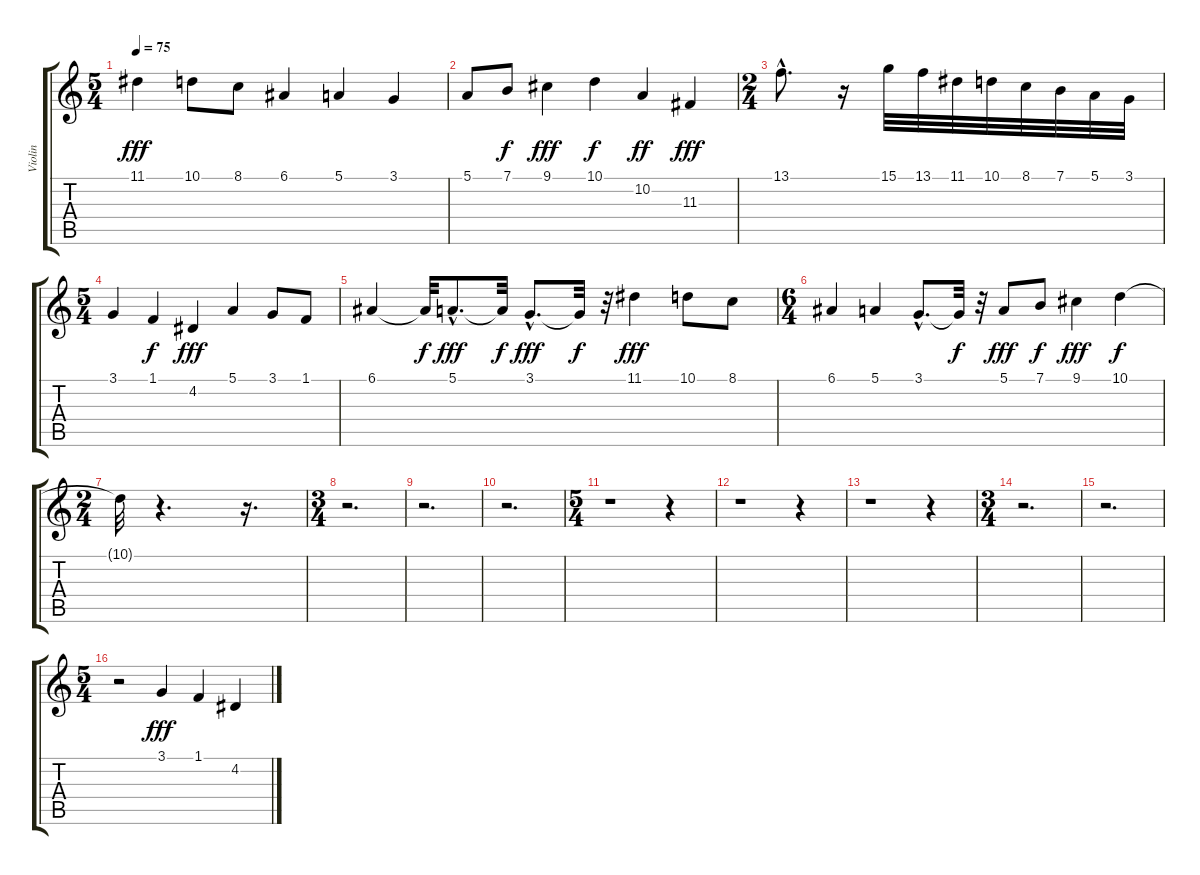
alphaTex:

\track ("Violin" "Violin") {instrument violin}
\staff {score tabs}
\tuning (E4 B3 G3 D3 A2 E2) {hide}
\ts (5 4)
\tempo 75
\clef g2
\ks c
11.1.4{dy fff} 10.1.8 8.1.8 6.1.4 5.1.4 3.1.4 |
5.1.8 7.1.8{dy f} 9.1.4{dy fff} 10.1.4{dy f} 10.2.4{dy ff} 11.3.4{dy fff} |
\ts (2 4)
13.1{hac}.8{d} r.16 15.1.32 13.1.32 11.1.32 10.1.32 8.1.32 7.1.32 5.1.32 3.1.32 |
\ts (5 4)
3.1.4 1.1.4{dy f} 4.2.4{dy fff} 5.1.4 3.1.8 1.1.8 |
6.1.4 6.1{t}.32{dy f} 5.1{hac}.8{d dy fff} 5.1{t}.32{dy f} 3.1{hac}.8{d dy fff} 3.1{t}.32{dy f} r.32 11.1.4{dy fff} 10.1.8 8.1.8 |
\ts (6 4)
6.1.4 5.1.4 3.1{hac}.8{d} 3.1{t}.32{dy f} r.32 5.1.8{dy fff} 7.1.8{dy f} 9.1.4{dy fff} 10.1.4{dy f} |
\ts (2 4)
10.1{t}.32 r.4{d} r.16{d} |
\ts (3 4)
r.2{d} |
r.2{d} |
r.2{d} |
\ts (5 4)
r.1 r.4 |
r.1 r.4 |
r.1 r.4 |
\ts (3 4)
r.2{d} |
r.2{d} |
\ts (5 4)
r.2 3.1.4{dy fff} 1.1.4 4.2.4
